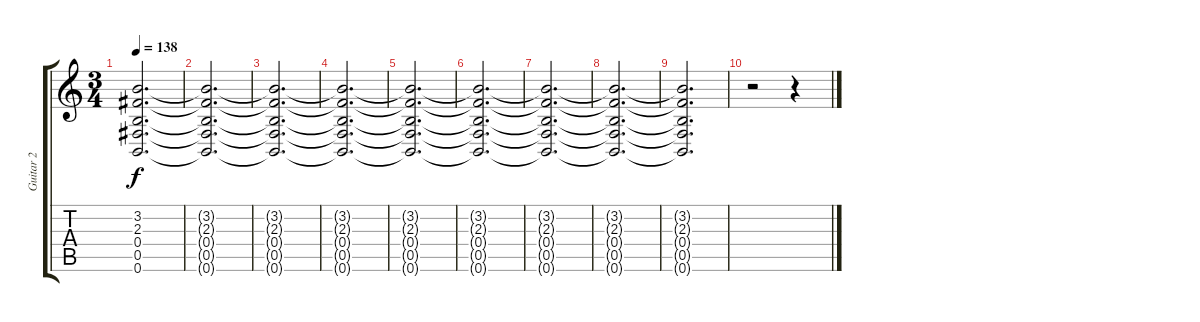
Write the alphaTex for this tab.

\track ("Guitar 2" "Guitar 2") {instrument distortionguitar}
\staff {score tabs}
\tuning (Db4 Ab3 E3 B2 Gb2 B1) {hide}
\ts (3 4)
\tempo 138
\clef g2
\ks c
(3.2{t} 2.3{t} 0.4{t} 0.5{t} 0.6{t}).2{d dy f} |
(3.2{t} 2.3{t} 0.4{t} 0.5{t} 0.6{t}).2{d} |
(3.2{t} 2.3{t} 0.4{t} 0.5{t} 0.6{t}).2{d} |
(3.2{t} 2.3{t} 0.4{t} 0.5{t} 0.6{t}).2{d} |
(3.2{t} 2.3{t} 0.4{t} 0.5{t} 0.6{t}).2{d} |
(3.2{t} 2.3{t} 0.4{t} 0.5{t} 0.6{t}).2{d} |
(3.2{t} 2.3{t} 0.4{t} 0.5{t} 0.6{t}).2{d} |
(3.2{t} 2.3{t} 0.4{t} 0.5{t} 0.6{t}).2{d} |
(3.2{t} 2.3{t} 0.4{t} 0.5{t} 0.6{t}).2{d} |
r.2 r.4
